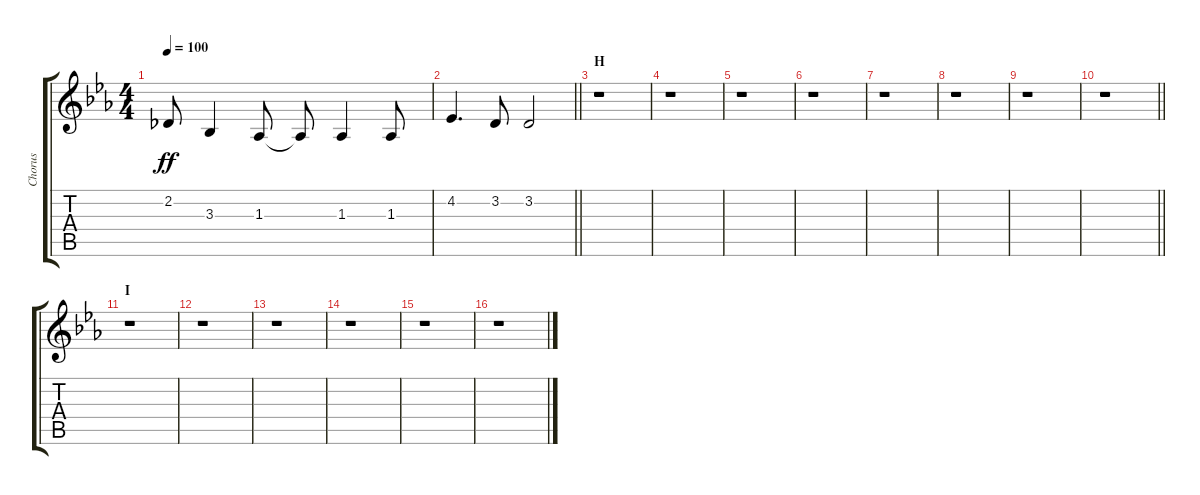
\track ("Chorus" "Chorus") {instrument voiceoohs}
\staff {score tabs}
\tuning (E4 B3 G3 D3 A2 E2) {hide}
\ts (4 4)
\tempo 100
\clef g2
\ks eb
2.2{t}.8{dy ff} 3.3.4 1.3.8 1.3{t}.8 1.3.4 1.3.8 |
\barLineRight lightlight
4.2.4{d} 3.2.8 3.2.2 |
\section ("" "H")
r.1 |
r.1 |
r.1 |
r.1 |
r.1 |
r.1 |
r.1 |
\barLineRight lightlight
r.1 |
\section ("" "I")
r.1 |
r.1 |
r.1 |
r.1 |
r.1 |
r.1
